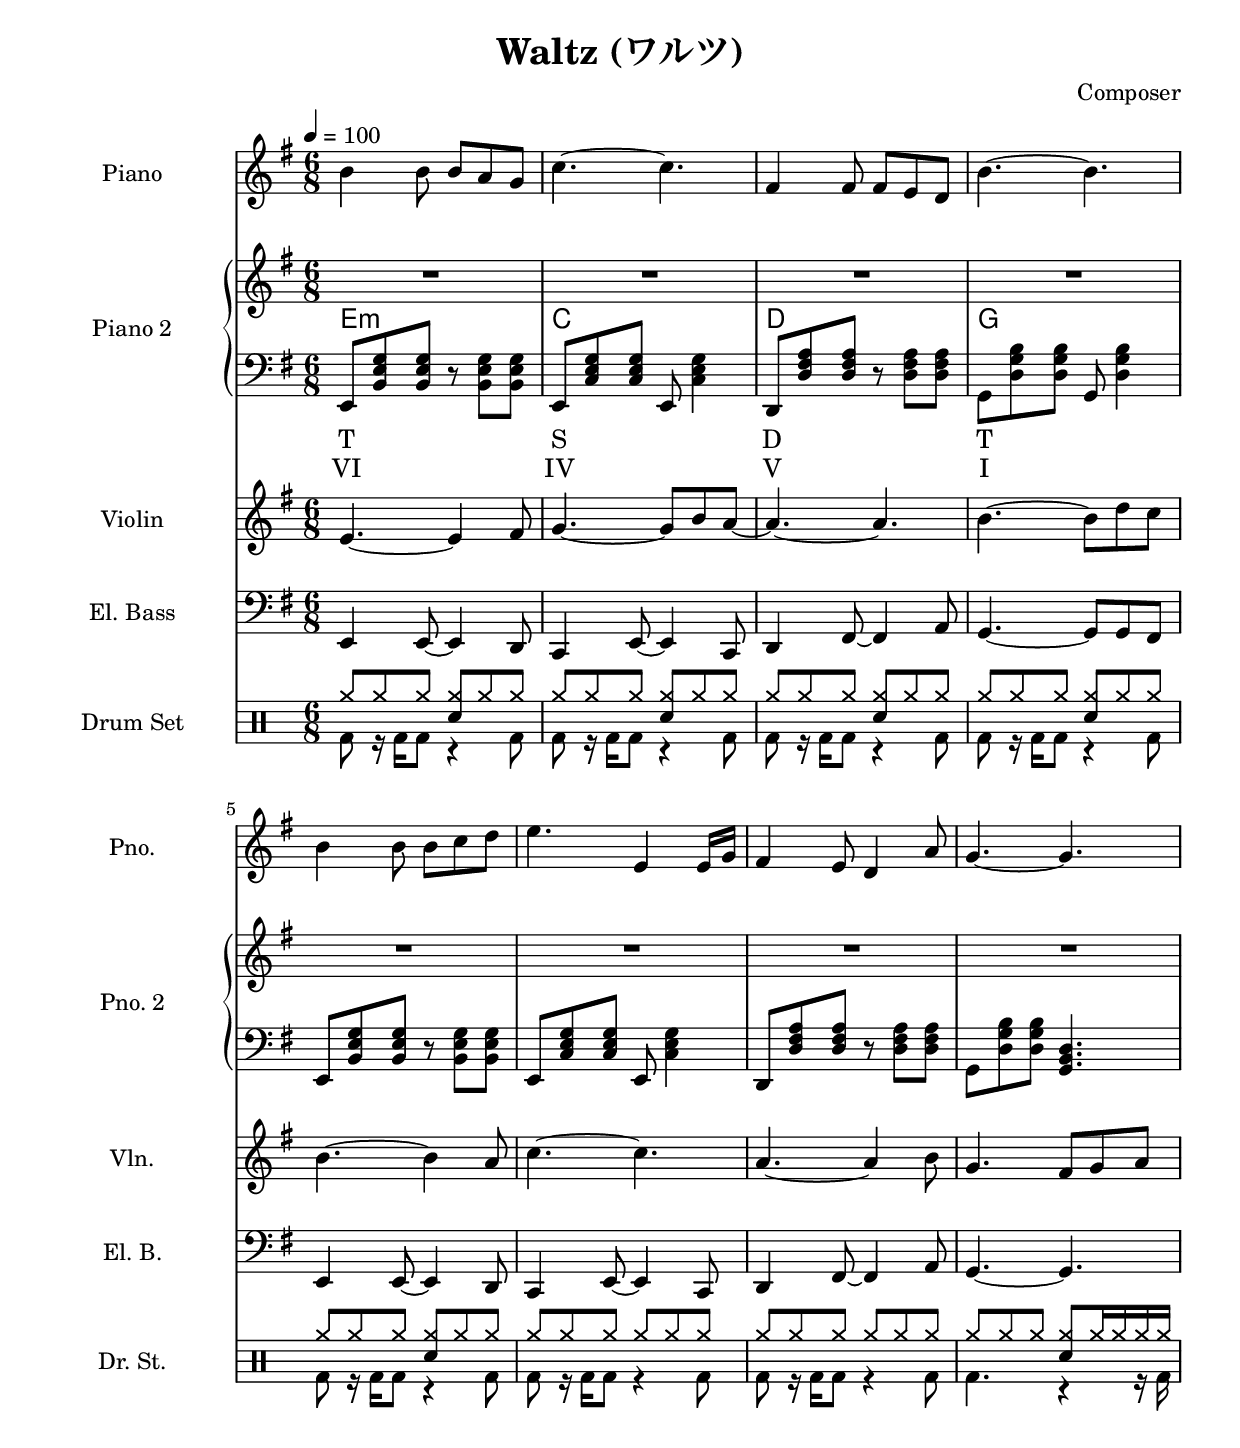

\version "2.24.4"

\layout {
  short-indent = 3\cm
  indent = 3\cm
}

\header {
  title = "Waltz (ワルツ)"
  composer = "Composer"
}

<<
  \new PianoStaff \with {
    instrumentName = "Piano"
    shortInstrumentName = "Pno."
  }{\tempo 4 = 100 \clef treble \key g \major \time 6/8
    b'4 b'8 b' a' g'       | 
    c''4.~ c''             |
    fis'4 fis'8 fis' e' d' |
    b'4.~ b'               |

    b'4 b'8 b' c'' d''     |
    e''4. e'4 e'16 g'      |
    fis'4 e'8 d'4 a'8      |
    g'4.~ g'4.

  }

  \new PianoStaff <<
    \set PianoStaff.instrumentName = "Piano 2"
    \set PianoStaff.shortInstrumentName = "Pno. 2"
    \new Staff {\clef treble \key g \major
      \repeat unfold 2 \repeat unfold 4 {R2. | }
    }
    \new ChordNames {
      \chordmode {
        e:m | c | d | g 
      }
    }
    \new Staff { \clef bass \key g \major
      e,8 <b, e g> <b, e g> r <b, e g> <b, e g>      | 
      e,8 <c e g> <c e g> e, <c e g>4                |
      d,8 <d fis a> <d fis a> r  <d fis a> <d fis a> |
      g,8 <d g b> <d g b> g, <d g b>4                |

      e,8 <b, e g> <b, e g> r <b, e g> <b, e g>      |
      e,8 <c e g> <c e g> e, <c e g>4                |
      d,8 <d fis a> <d fis a> r  <d fis a> <d fis a> |
      g,8 <d g b> <d g b> <g, b, d>4.                |
    }
    \new Lyrics \lyricmode { %% harmonic analysis : Functional Harmony (Tonic, Subdominant, Dominant)
      T2.  S  D  T 
    }
    \new Lyrics \lyricmode { %% harmonic analysis : Roman Numeral Analysis
      VI2. IV V  I 
    }
  >>
  
  \new Staff \with {
    instrumentName = "Violin"
    shortInstrumentName = "Vln."
  }{ \clef treble \key g \major \time 6/8
    e'4.~ e'4 fis'8    |
    g'4.~ g'8 b' a'~   |
    a'4.~ a'           |
    b'4.~ b'8 d'' c''  |

    b'4.~ b'4 a'8      |
    c''4.~ c''4.       |
    a'4.~ a'4 b'8      |
    g'4. fis'8 g' a'   |
  }

  \new Staff \with {
    instrumentName = "El. Bass"
    shortInstrumentName = "El. B."
  }{ \clef bass \key g \major \time 6/8
    e,4 e,8~ e,4 d,8     |
    c,4 e,8~ e,4 c,8     |
    d,4 fis,8~ fis,4 a,8 |
    g,4.~ g,8 g, fis,    |

    e,4 e,8~ e,4 d,8     |
    c,4 e,8~ e,4 c,8     |
    d,4 fis,8~ fis,4 a,8 |
    g,4.~ g,             |
  }

  \new DrumStaff \with {
    instrumentName = "Drum Set"
    shortInstrumentName = "Dr. St."
  }{ \time 6/8
    \drummode {
      <<
        \new DrumVoice { \voiceOne
          \repeat unfold 5 {
            cymr8 cymr cymr <cymr sn> cymr cymr            |
          }
          \repeat unfold 2 {
            cymr8 cymr cymr cymr cymr cymr                 |
          }
          cymr8 cymr cymr  <cymr sn> cymr16 cymr cymr cymr |
        }
        \new DrumVoice { \voiceTwo
          \repeat unfold 7 {
            bd8 r16 bd16 bd8 r4 bd8 |
          }
          bd4. r4 r16 bd16
        }
      >>
    }
  }
>>

